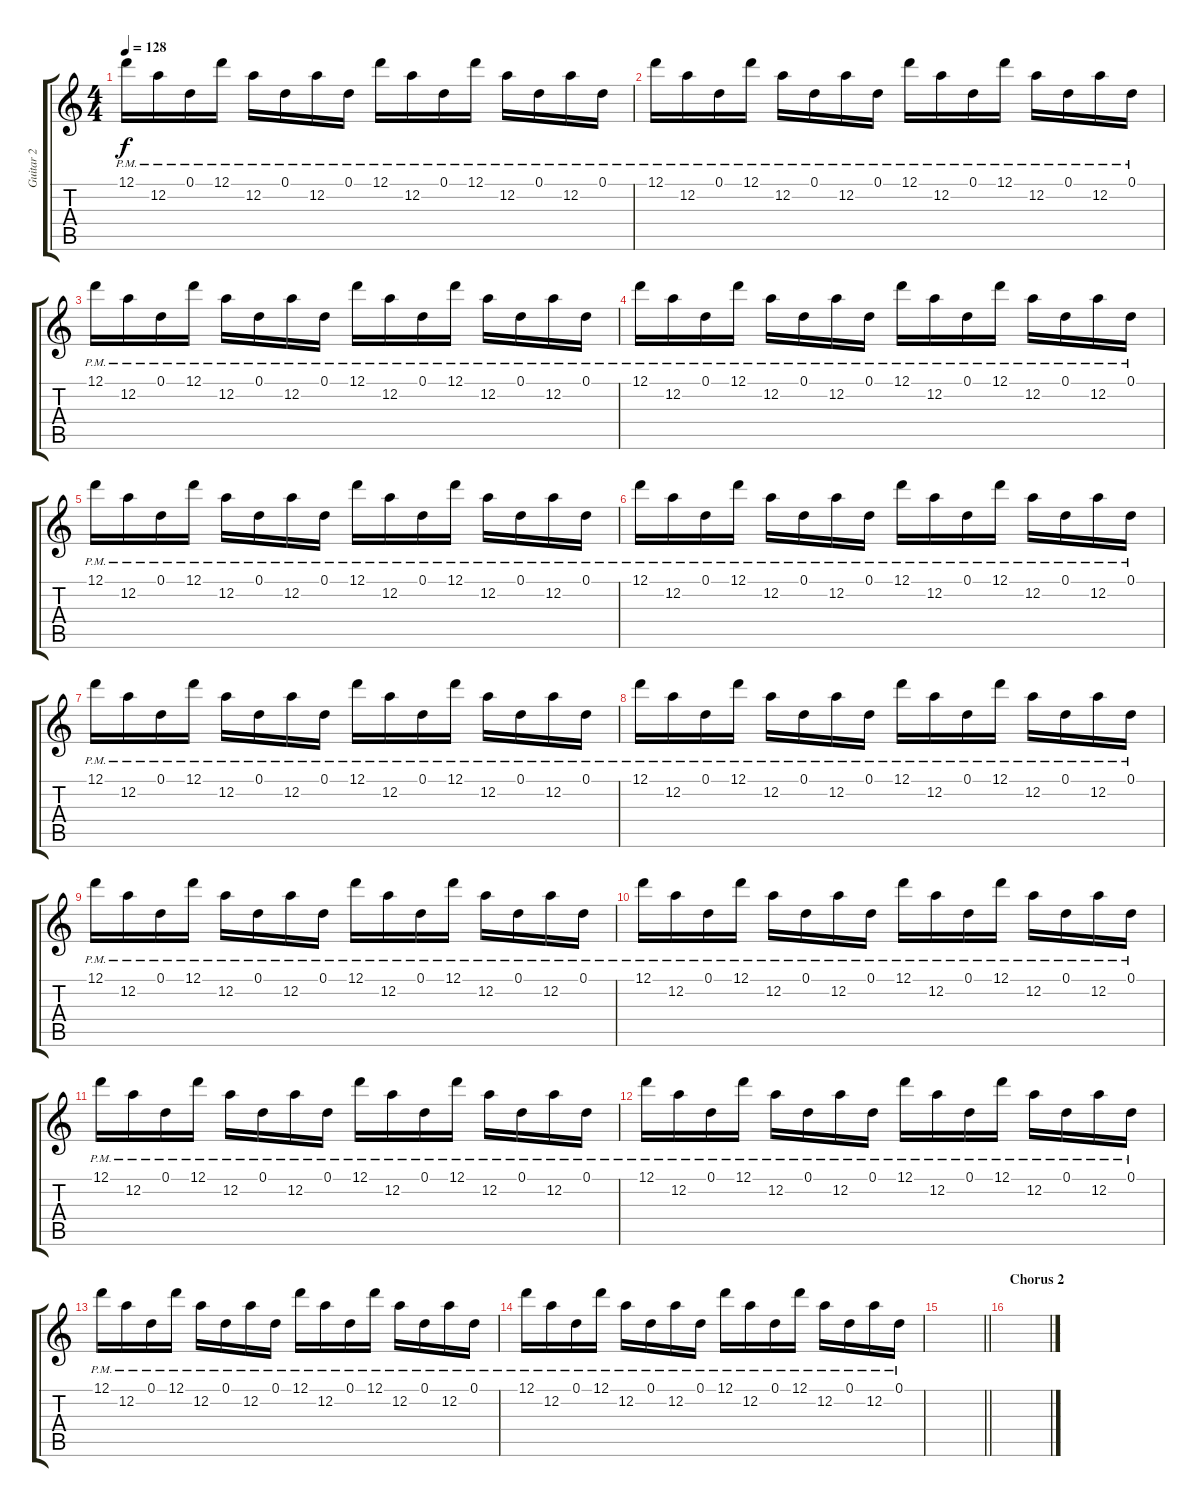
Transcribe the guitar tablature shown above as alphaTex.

\track ("Guitar 2" "Guitar 2") {instrument distortionguitar}
\staff {score tabs}
\tuning (D4 A3 F3 C3 G2 D2) {hide}
\ts (4 4)
\tempo 128
\clef g2
\ks c
12.1{pm}.16{dy f} 12.2{pm}.16 0.1{pm}.16 12.1{pm}.16 12.2{pm}.16 0.1{pm}.16 12.2{pm}.16 0.1{pm}.16 12.1{pm}.16 12.2{pm}.16 0.1{pm}.16 12.1{pm}.16 12.2{pm}.16 0.1{pm}.16 12.2{pm}.16 0.1{pm}.16 |
12.1{pm}.16 12.2{pm}.16 0.1{pm}.16 12.1{pm}.16 12.2{pm}.16 0.1{pm}.16 12.2{pm}.16 0.1{pm}.16 12.1{pm}.16 12.2{pm}.16 0.1{pm}.16 12.1{pm}.16 12.2{pm}.16 0.1{pm}.16 12.2{pm}.16 0.1{pm}.16 |
12.1{pm}.16 12.2{pm}.16 0.1{pm}.16 12.1{pm}.16 12.2{pm}.16 0.1{pm}.16 12.2{pm}.16 0.1{pm}.16 12.1{pm}.16 12.2{pm}.16 0.1{pm}.16 12.1{pm}.16 12.2{pm}.16 0.1{pm}.16 12.2{pm}.16 0.1{pm}.16 |
12.1{pm}.16 12.2{pm}.16 0.1{pm}.16 12.1{pm}.16 12.2{pm}.16 0.1{pm}.16 12.2{pm}.16 0.1{pm}.16 12.1{pm}.16 12.2{pm}.16 0.1{pm}.16 12.1{pm}.16 12.2{pm}.16 0.1{pm}.16 12.2{pm}.16 0.1{pm}.16 |
12.1{pm}.16 12.2{pm}.16 0.1{pm}.16 12.1{pm}.16 12.2{pm}.16 0.1{pm}.16 12.2{pm}.16 0.1{pm}.16 12.1{pm}.16 12.2{pm}.16 0.1{pm}.16 12.1{pm}.16 12.2{pm}.16 0.1{pm}.16 12.2{pm}.16 0.1{pm}.16 |
12.1{pm}.16 12.2{pm}.16 0.1{pm}.16 12.1{pm}.16 12.2{pm}.16 0.1{pm}.16 12.2{pm}.16 0.1{pm}.16 12.1{pm}.16 12.2{pm}.16 0.1{pm}.16 12.1{pm}.16 12.2{pm}.16 0.1{pm}.16 12.2{pm}.16 0.1{pm}.16 |
12.1{pm}.16 12.2{pm}.16 0.1{pm}.16 12.1{pm}.16 12.2{pm}.16 0.1{pm}.16 12.2{pm}.16 0.1{pm}.16 12.1{pm}.16 12.2{pm}.16 0.1{pm}.16 12.1{pm}.16 12.2{pm}.16 0.1{pm}.16 12.2{pm}.16 0.1{pm}.16 |
12.1{pm}.16 12.2{pm}.16 0.1{pm}.16 12.1{pm}.16 12.2{pm}.16 0.1{pm}.16 12.2{pm}.16 0.1{pm}.16 12.1{pm}.16 12.2{pm}.16 0.1{pm}.16 12.1{pm}.16 12.2{pm}.16 0.1{pm}.16 12.2{pm}.16 0.1{pm}.16 |
12.1{pm}.16 12.2{pm}.16 0.1{pm}.16 12.1{pm}.16 12.2{pm}.16 0.1{pm}.16 12.2{pm}.16 0.1{pm}.16 12.1{pm}.16 12.2{pm}.16 0.1{pm}.16 12.1{pm}.16 12.2{pm}.16 0.1{pm}.16 12.2{pm}.16 0.1{pm}.16 |
12.1{pm}.16 12.2{pm}.16 0.1{pm}.16 12.1{pm}.16 12.2{pm}.16 0.1{pm}.16 12.2{pm}.16 0.1{pm}.16 12.1{pm}.16 12.2{pm}.16 0.1{pm}.16 12.1{pm}.16 12.2{pm}.16 0.1{pm}.16 12.2{pm}.16 0.1{pm}.16 |
12.1{pm}.16 12.2{pm}.16 0.1{pm}.16 12.1{pm}.16 12.2{pm}.16 0.1{pm}.16 12.2{pm}.16 0.1{pm}.16 12.1{pm}.16 12.2{pm}.16 0.1{pm}.16 12.1{pm}.16 12.2{pm}.16 0.1{pm}.16 12.2{pm}.16 0.1{pm}.16 |
12.1{pm}.16 12.2{pm}.16 0.1{pm}.16 12.1{pm}.16 12.2{pm}.16 0.1{pm}.16 12.2{pm}.16 0.1{pm}.16 12.1{pm}.16 12.2{pm}.16 0.1{pm}.16 12.1{pm}.16 12.2{pm}.16 0.1{pm}.16 12.2{pm}.16 0.1{pm}.16 |
12.1{pm}.16 12.2{pm}.16 0.1{pm}.16 12.1{pm}.16 12.2{pm}.16 0.1{pm}.16 12.2{pm}.16 0.1{pm}.16 12.1{pm}.16 12.2{pm}.16 0.1{pm}.16 12.1{pm}.16 12.2{pm}.16 0.1{pm}.16 12.2{pm}.16 0.1{pm}.16 |
12.1{pm}.16 12.2{pm}.16 0.1{pm}.16 12.1{pm}.16 12.2{pm}.16 0.1{pm}.16 12.2{pm}.16 0.1{pm}.16 12.1{pm}.16 12.2{pm}.16 0.1{pm}.16 12.1{pm}.16 12.2{pm}.16 0.1{pm}.16 12.2{pm}.16 0.1{pm}.16 |
\barLineRight lightlight
|
\section ("" "Chorus 2")
